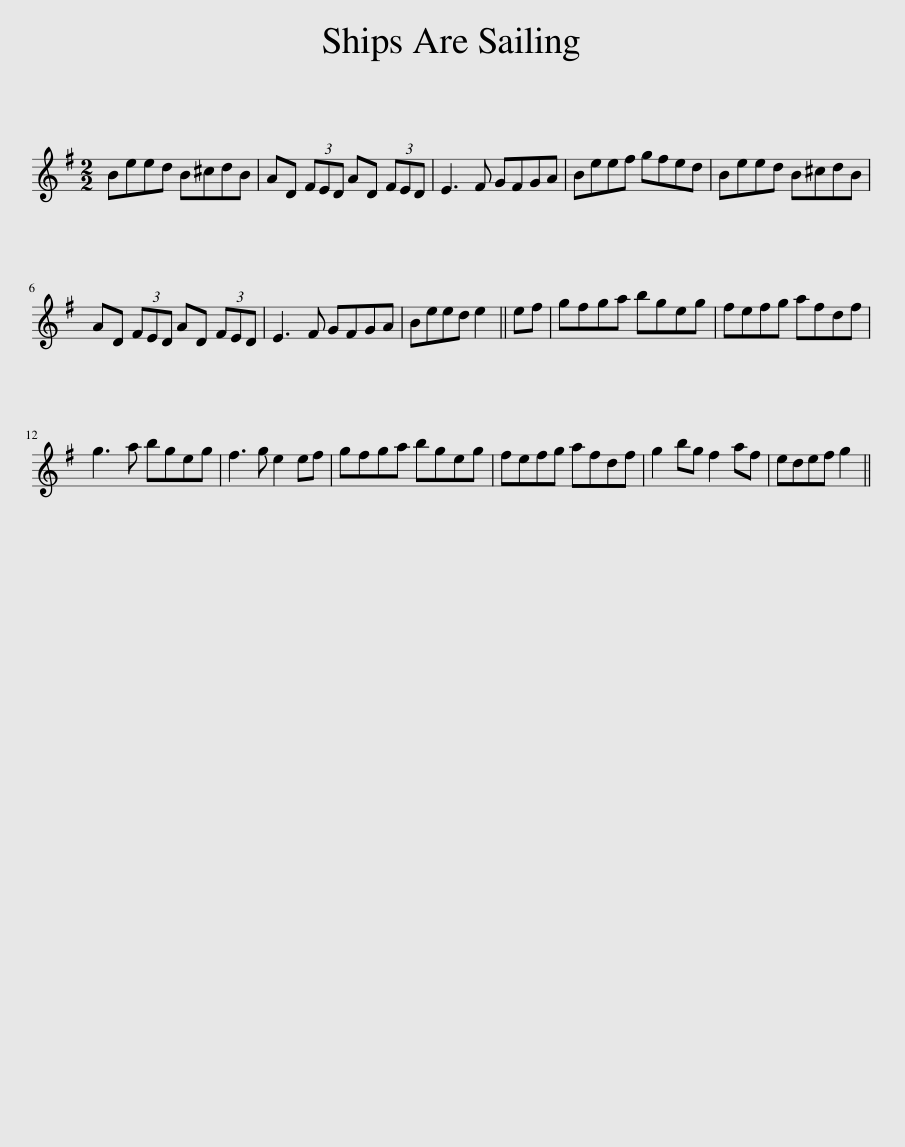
X:1
L:1/8
M:2/2
I:linebreak $
K:G
V:1 treble
V:1
 Beed B^cdB | AD (3FED AD (3FED | E3 F GFGA | Beef gfed | Beed B^cdB |$ %5
 AD (3FED AD (3FED | E3 F GFGA | Beed e2 || ef | gfga bgeg | %10
 fefg afdf |$ g3 a bgeg | f3 g e2 ef | gfga bgeg | fefg afdf | %15
 g2 bg f2 af | edef g2 || %17
